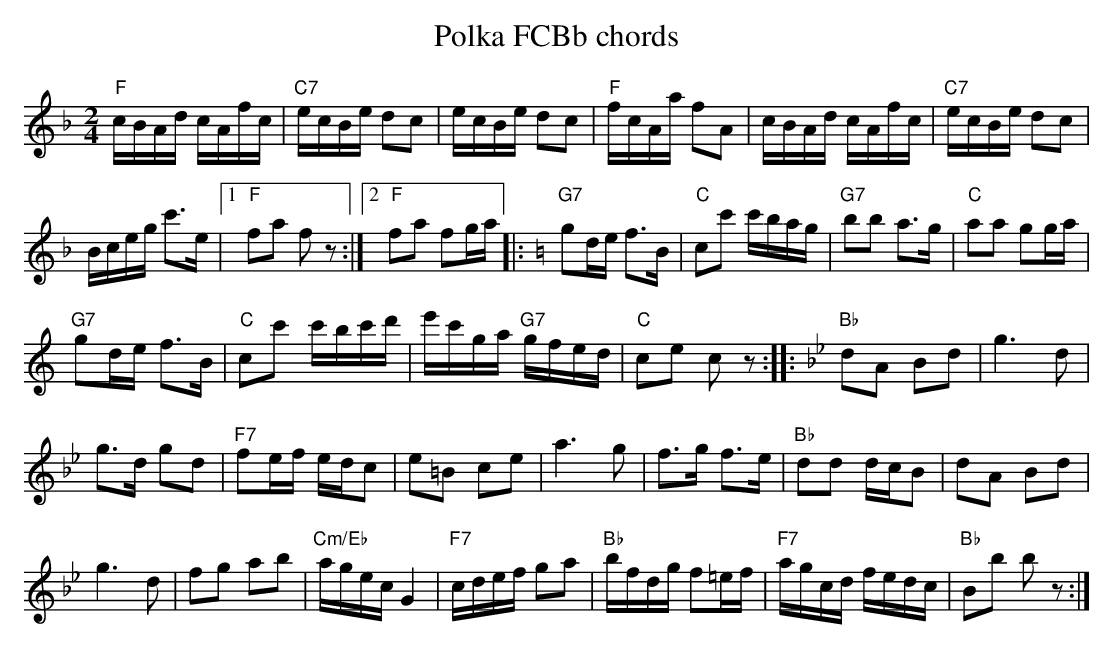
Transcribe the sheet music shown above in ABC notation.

X:1
T: Polka FCBb chords
M:2/4
L:1/16
K:F %%MIDI gchordon
"F"cBAd cAfc | "C7"ecBe d2c2 | ecBe d2c2 | "F"fcAa f2A2 | cBAd cAfc | "C7"ecBe d2c2 |
Bceg c'3e |1 "F"f2a2 f2 z2 :|2 "F"f2a2 f2ga |: [K:C] "G7"g2de f3B | "C"c2c'2 c'bag | "G7"b2b2 a3g | "C"a2a2 g2ga |
"G7"g2de f3B | "C"c2c'2 c'bc'd' | e'c'ga "G7"gfed | "C"c2e2 c2 z2 :: [K:Bb] "Bb"d2A2 B2d2 | g6 d2 |
[L:1/8] g>d gd | "F7"fe/f/ e/d/c | e=B ce | a3 g | f>g f>e | "Bb"dd d/c/B | dA Bd |
g3 d | fg ab | [L:1/16] "Cm/Eb"agec G4 | "F7"cdef g2a2 | "Bb"bfdg f2=ef | "F7"agcd fedc | "Bb"B2b2 b2 z2 :|
